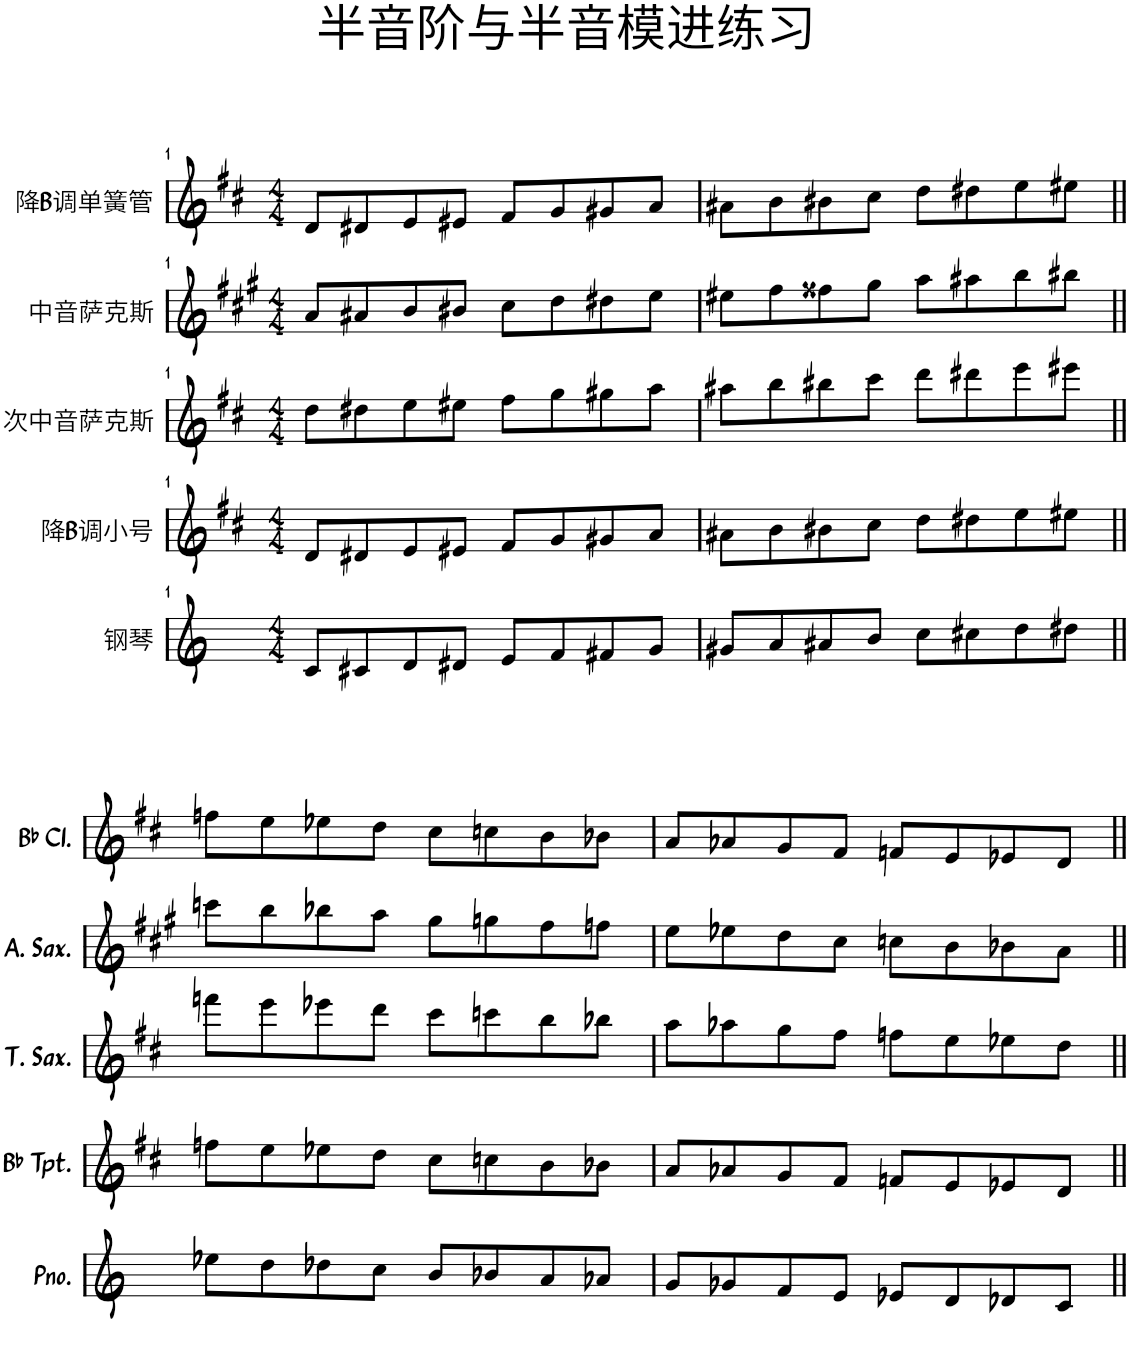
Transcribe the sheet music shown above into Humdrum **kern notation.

**kern	**kern	**kern	**kern	**kern
*part5	*part4	*part3	*part2	*part1
*staff5	*staff4	*staff3	*staff2	*staff1
*I"钢琴	*I"降B调小号	*I"次中音萨克斯	*I"中音萨克斯	*I"降B调单簧管
*clefG2	*clefG2	*clefG2	*clefG2	*clefG2
*	*Trd1c2	*Trd8c14	*Trd5c9	*Trd1c2
*k[]	*k[f#c#]	*k[f#c#]	*k[f#c#g#]	*k[f#c#]
*M4/4	*M4/4	*M4/4	*M4/4	*M4/4
=1	=1	=1	=1	=1
8c/L	8d/L	8dd\L	8a/L	8d/L
8c#X/	8d#X/	8dd#X\	8a#X/	8d#X/
8d/	8e/	8ee\	8b/	8e/
8d#X/J	8e#X/J	8ee#X\J	8b#X/J	8e#X/J
8e/L	8f#/L	8ff#\L	8cc#\L	8f#/L
8f/	8g/	8gg\	8dd\	8g/
8f#X/	8g#X/	8gg#X\	8dd#X\	8g#X/
8g/J	8a/J	8aa\J	8ee\J	8a/J
=2	=2	=2	=2	=2
8g#X/L	8a#X\L	8aa#X\L	8ee#X\L	8a#X\L
8a/	8b\	8bb\	8ff#\	8b\
8a#X/	8b#X\	8bb#X\	8ff##X\	8b#X\
8b/J	8cc#\J	8ccc#\J	8gg#\J	8cc#\J
8cc\L	8dd\L	8ddd\L	8aa\L	8dd\L
8cc#X\	8dd#X\	8ddd#X\	8aa#X\	8dd#X\
8dd\	8ee\	8eee\	8bb\	8ee\
8dd#X\J	8ee#X\J	8eee#X\J	8bb#X\J	8ee#X\J
!!LO:LB:g=z
=3||	=3||	=3||	=3||	=3||
8ee-X\L	8ffn\L	8fffn\L	8cccn\L	8ffn\L
8dd\	8ee\	8eee\	8bb\	8ee\
8dd-X\	8ee-X\	8eee-X\	8bb-X\	8ee-X\
8cc\J	8dd\J	8ddd\J	8aa\J	8dd\J
8b/L	8cc#\L	8ccc#\L	8gg#\L	8cc#\L
8b-X/	8ccn\	8cccn\	8ggn\	8ccn\
8a/	8b\	8bb\	8ff#\	8b\
8a-X/J	8b-X\J	8bb-X\J	8ffn\J	8b-X\J
=4	=4	=4	=4	=4
8g/L	8a/L	8aa\L	8ee\L	8a/L
8g-X/	8a-X/	8aa-X\	8ee-X\	8a-X/
8f/	8g/	8gg\	8dd\	8g/
8e/J	8f#/J	8ff#\J	8cc#\J	8f#/J
8e-X/L	8fn/L	8ffn\L	8ccn\L	8fn/L
8d/	8e/	8ee\	8b\	8e/
8d-X/	8e-X/	8ee-X\	8b-X\	8e-X/
8c/J	8d/J	8dd\J	8a\J	8d/J
=||	=||	=||	=||	=||
*-	*-	*-	*-	*-
